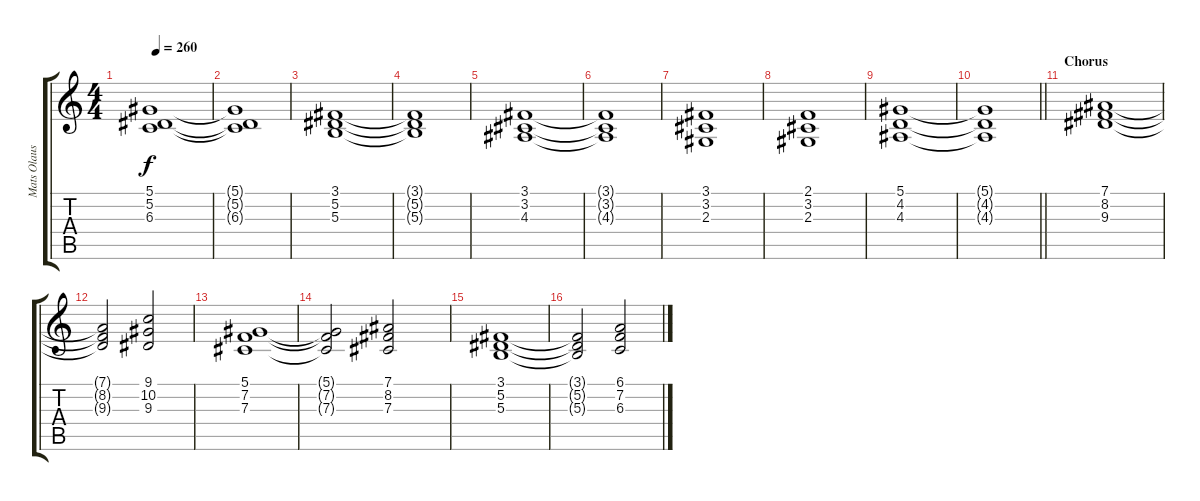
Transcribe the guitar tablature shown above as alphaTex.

\track ("Mats Olausson" "Mats Olaus") {instrument percussiveorgan}
\staff {score tabs}
\tuning (Eb4 Bb3 Gb3 Db3 Ab2 Eb2) {hide}
\ts (4 4)
\tempo 260
\clef g2
\ks c
(5.1 5.2 6.3).1{dy f} |
(5.1{t} 5.2{t} 6.3{t}).1 |
(3.1 5.2 5.3).1 |
(3.1{t} 5.2{t} 5.3{t}).1 |
(3.1 3.2 4.3).1 |
(3.1{t} 3.2{t} 4.3{t}).1 |
(3.1 3.2 2.3).1 |
(2.1 3.2 2.3).1 |
(5.1 4.2 4.3).1 |
\barLineRight lightlight
(5.1{t} 4.2{t} 4.3{t}).1 |
\section ("" "Chorus")
(7.1 8.2 9.3).1 |
(7.1{t} 8.2{t} 9.3{t}).2 (9.1 10.2 9.3).2 |
(5.1 7.2 7.3).1 |
(5.1{t} 7.2{t} 7.3{t}).2 (7.1 8.2 7.3).2 |
(3.1 5.2 5.3).1 |
(3.1{t} 5.2{t} 5.3{t}).2 (6.1 7.2 6.3).2
